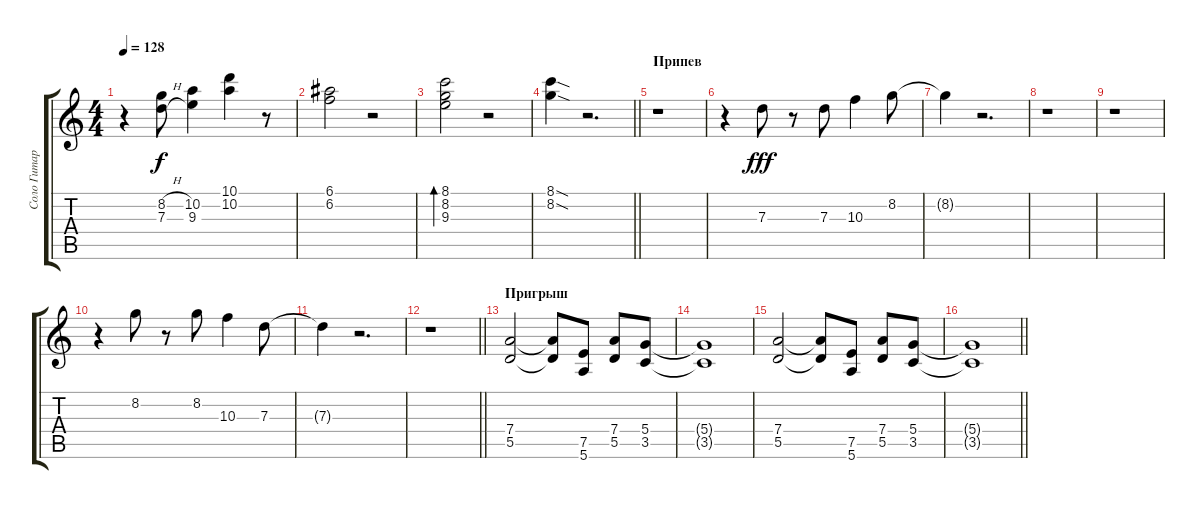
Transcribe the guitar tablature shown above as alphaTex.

\track ("Соло Гитара" "Соло Гитар") {instrument electricguitarmuted}
\staff {score tabs}
\tuning (E4 B3 G3 D3 A2 E2) {hide}
\ts (4 4)
\tempo 128
\clef g2
\ks c
r.4{dy ff} (8.2{h} 7.3{h}).8{dy f} (10.2 9.3).4 (10.1 10.2).4 r.8 |
(6.1 6.2).2 r.2 |
(8.1 8.2 9.3).2{bd 120} r.2 |
\barLineRight lightlight
(8.1{sod} 8.2{sod}).4 r.2{d} |
\section ("" "Припев")
r.1 |
r.4 7.3.8{dy fff} r.8 7.3.8 10.3.4 8.2.8 |
8.2{t}.4 r.2{d} |
r.1 |
r.1 |
r.4 8.2.8 r.8 8.2.8 10.3.4 7.3.8 |
7.3{t}.4 r.2{d} |
\barLineRight lightlight
r.1 |
\section ("" "Пригрыш")
(7.4 5.5).2 (7.4{t} 5.5{t}).8 (7.5 5.6).8 (7.4 5.5).8 (5.4 3.5).8 |
(5.4{t} 3.5{t}).1 |
(7.4 5.5).2 (7.4{t} 5.5{t}).8 (7.5 5.6).8 (7.4 5.5).8 (5.4 3.5).8 |
\barLineRight lightlight
(5.4{t} 3.5{t}).1
